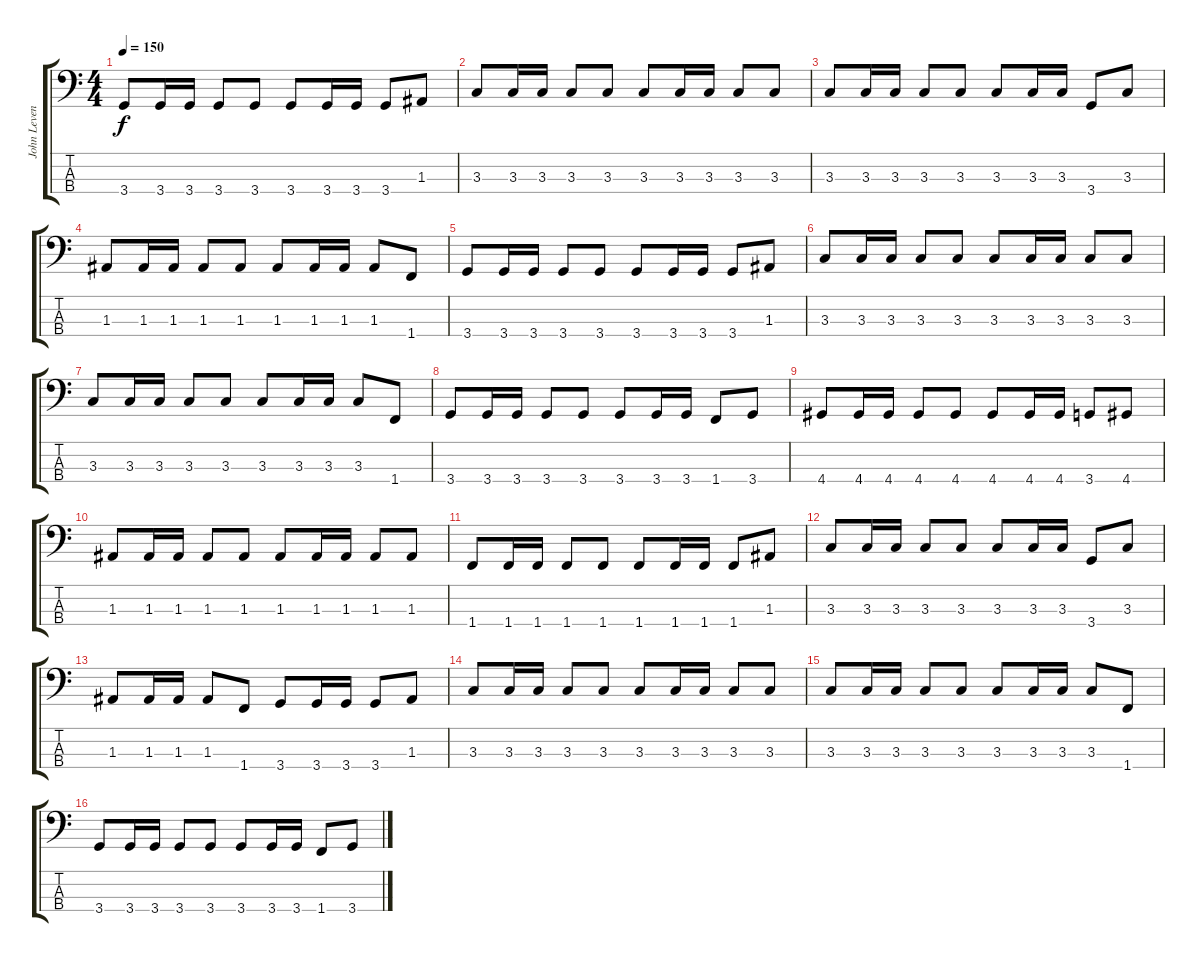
\track ("John Leven" "John Leven") {instrument electricbasspick}
\staff {score tabs}
\tuning (G2 D2 A1 E1) {hide}
\ts (4 4)
\tempo 150
\clef f4
\ks c
3.4.8{dy f} 3.4.16 3.4.16 3.4.8 3.4.8 3.4.8 3.4.16 3.4.16 3.4.8 1.3.8 |
3.3.8 3.3.16 3.3.16 3.3.8 3.3.8 3.3.8 3.3.16 3.3.16 3.3.8 3.3.8 |
3.3.8 3.3.16 3.3.16 3.3.8 3.3.8 3.3.8 3.3.16 3.3.16 3.4.8 3.3.8 |
1.3.8 1.3.16 1.3.16 1.3.8 1.3.8 1.3.8 1.3.16 1.3.16 1.3.8 1.4.8 |
3.4.8 3.4.16 3.4.16 3.4.8 3.4.8 3.4.8 3.4.16 3.4.16 3.4.8 1.3.8 |
3.3.8 3.3.16 3.3.16 3.3.8 3.3.8 3.3.8 3.3.16 3.3.16 3.3.8 3.3.8 |
3.3.8 3.3.16 3.3.16 3.3.8 3.3.8 3.3.8 3.3.16 3.3.16 3.3.8 1.4.8 |
3.4.8 3.4.16 3.4.16 3.4.8 3.4.8 3.4.8 3.4.16 3.4.16 1.4.8 3.4.8 |
4.4.8 4.4.16 4.4.16 4.4.8 4.4.8 4.4.8 4.4.16 4.4.16 3.4.8 4.4.8 |
1.3.8 1.3.16 1.3.16 1.3.8 1.3.8 1.3.8 1.3.16 1.3.16 1.3.8 1.3.8 |
1.4.8 1.4.16 1.4.16 1.4.8 1.4.8 1.4.8 1.4.16 1.4.16 1.4.8 1.3.8 |
3.3.8 3.3.16 3.3.16 3.3.8 3.3.8 3.3.8 3.3.16 3.3.16 3.4.8 3.3.8 |
1.3.8 1.3.16 1.3.16 1.3.8 1.4.8 3.4.8 3.4.16 3.4.16 3.4.8 1.3.8 |
3.3.8 3.3.16 3.3.16 3.3.8 3.3.8 3.3.8 3.3.16 3.3.16 3.3.8 3.3.8 |
3.3.8 3.3.16 3.3.16 3.3.8 3.3.8 3.3.8 3.3.16 3.3.16 3.3.8 1.4.8 |
3.4.8 3.4.16 3.4.16 3.4.8 3.4.8 3.4.8 3.4.16 3.4.16 1.4.8 3.4.8
